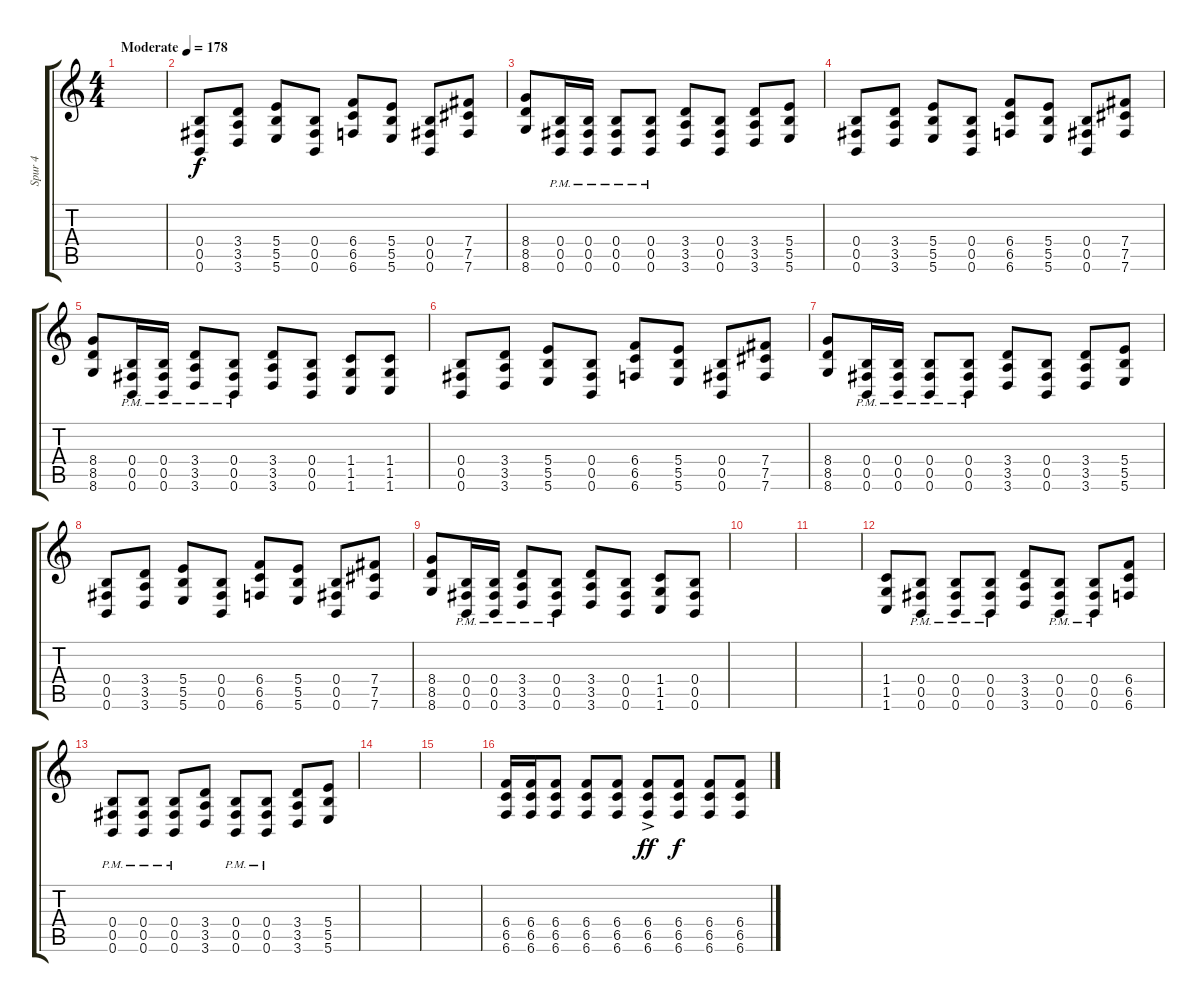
\track ("Spur 4" "Spur 4") {instrument distortionguitar}
\staff {score tabs}
\tuning (Db4 Ab3 E3 B2 Gb2 B1) {hide}
\ts (4 4)
\tempo (178 "Moderate")
\clef g2
\ks c
|
(0.4 0.5 0.6).8 (3.4 3.5 3.6).8 (5.4 5.5 5.6).8 (0.4 0.5 0.6).8 (6.4 6.5 6.6).8 (5.4 5.5 5.6).8 (0.4 0.5 0.6).8 (7.4 7.5 7.6).8 |
(8.4 8.5 8.6).8 (0.4{pm} 0.5{pm} 0.6{pm}).16 (0.4{pm} 0.5{pm} 0.6{pm}).16 (0.4{pm} 0.5{pm} 0.6{pm}).8 (0.4{pm} 0.5 0.6).8 (3.4 3.5 3.6).8 (0.4 0.5 0.6).8 (3.4 3.5 3.6).8 (5.4 5.5 5.6).8 |
(0.4 0.5 0.6).8 (3.4 3.5 3.6).8 (5.4 5.5 5.6).8 (0.4 0.5 0.6).8 (6.4 6.5 6.6).8 (5.4 5.5 5.6).8 (0.4 0.5 0.6).8 (7.4 7.5 7.6).8 |
(8.4 8.5 8.6).8 (0.4{pm} 0.5{pm} 0.6{pm}).16 (0.4{pm} 0.5 0.6).16 (3.4{pm} 3.5{pm} 3.6{pm}).8 (0.4{pm} 0.5 0.6).8 (3.4 3.5 3.6).8 (0.4 0.5 0.6).8 (1.4 1.5 1.6).8 (1.4 1.5 1.6).8 |
(0.4 0.5 0.6).8 (3.4 3.5 3.6).8 (5.4 5.5 5.6).8 (0.4 0.5 0.6).8 (6.4 6.5 6.6).8 (5.4 5.5 5.6).8 (0.4 0.5 0.6).8 (7.4 7.5 7.6).8 |
(8.4 8.5 8.6).8 (0.4{pm} 0.5{pm} 0.6{pm}).16 (0.4{pm} 0.5{pm} 0.6{pm}).16 (0.4{pm} 0.5{pm} 0.6{pm}).8 (0.4{pm} 0.5 0.6).8 (3.4 3.5 3.6).8 (0.4 0.5 0.6).8 (3.4 3.5 3.6).8 (5.4 5.5 5.6).8 |
(0.4 0.5 0.6).8 (3.4 3.5 3.6).8 (5.4 5.5 5.6).8 (0.4 0.5 0.6).8 (6.4 6.5 6.6).8 (5.4 5.5 5.6).8 (0.4 0.5 0.6).8 (7.4 7.5 7.6).8 |
(8.4 8.5 8.6).8 (0.4{pm} 0.5{pm} 0.6{pm}).16 (0.4{pm} 0.5 0.6).16 (3.4{pm} 3.5{pm} 3.6{pm}).8 (0.4{pm} 0.5 0.6).8 (3.4 3.5 3.6).8 (0.4 0.5 0.6).8 (1.4 1.5 1.6).8 (0.4 0.5 0.6).8 |
|
|
(1.4 1.5 1.6).8 (0.4{pm} 0.5{pm} 0.6{pm}).8 (0.4{pm} 0.5{pm} 0.6{pm}).8 (0.4{pm} 0.5{pm} 0.6{pm}).8 (3.4 3.5 3.6).8 (0.4{pm} 0.5{pm} 0.6{pm}).8 (0.4{pm} 0.5{pm} 0.6{pm}).8 (6.4 6.5 6.6).8 |
(0.4{pm} 0.5{pm} 0.6{pm}).8 (0.4{pm} 0.5{pm} 0.6{pm}).8 (0.4{pm} 0.5{pm} 0.6{pm}).8 (3.4 3.5 3.6).8 (0.4{pm} 0.5{pm} 0.6{pm}).8 (0.4{pm} 0.5{pm} 0.6{pm}).8 (3.4 3.5 3.6).8 (5.4 5.5 5.6).8 |
|
|
(6.4 6.5 6.6).16 (6.4 6.5 6.6).16 (6.4 6.5 6.6).8 (6.4 6.5 6.6).8 (6.4 6.5 6.6).8 (6.4{ac} 6.5{ac} 6.6{ac}).8{dy ff} (6.4 6.5 6.6).8{dy f} (6.4 6.5 6.6).8 (6.4 6.5 6.6).8
